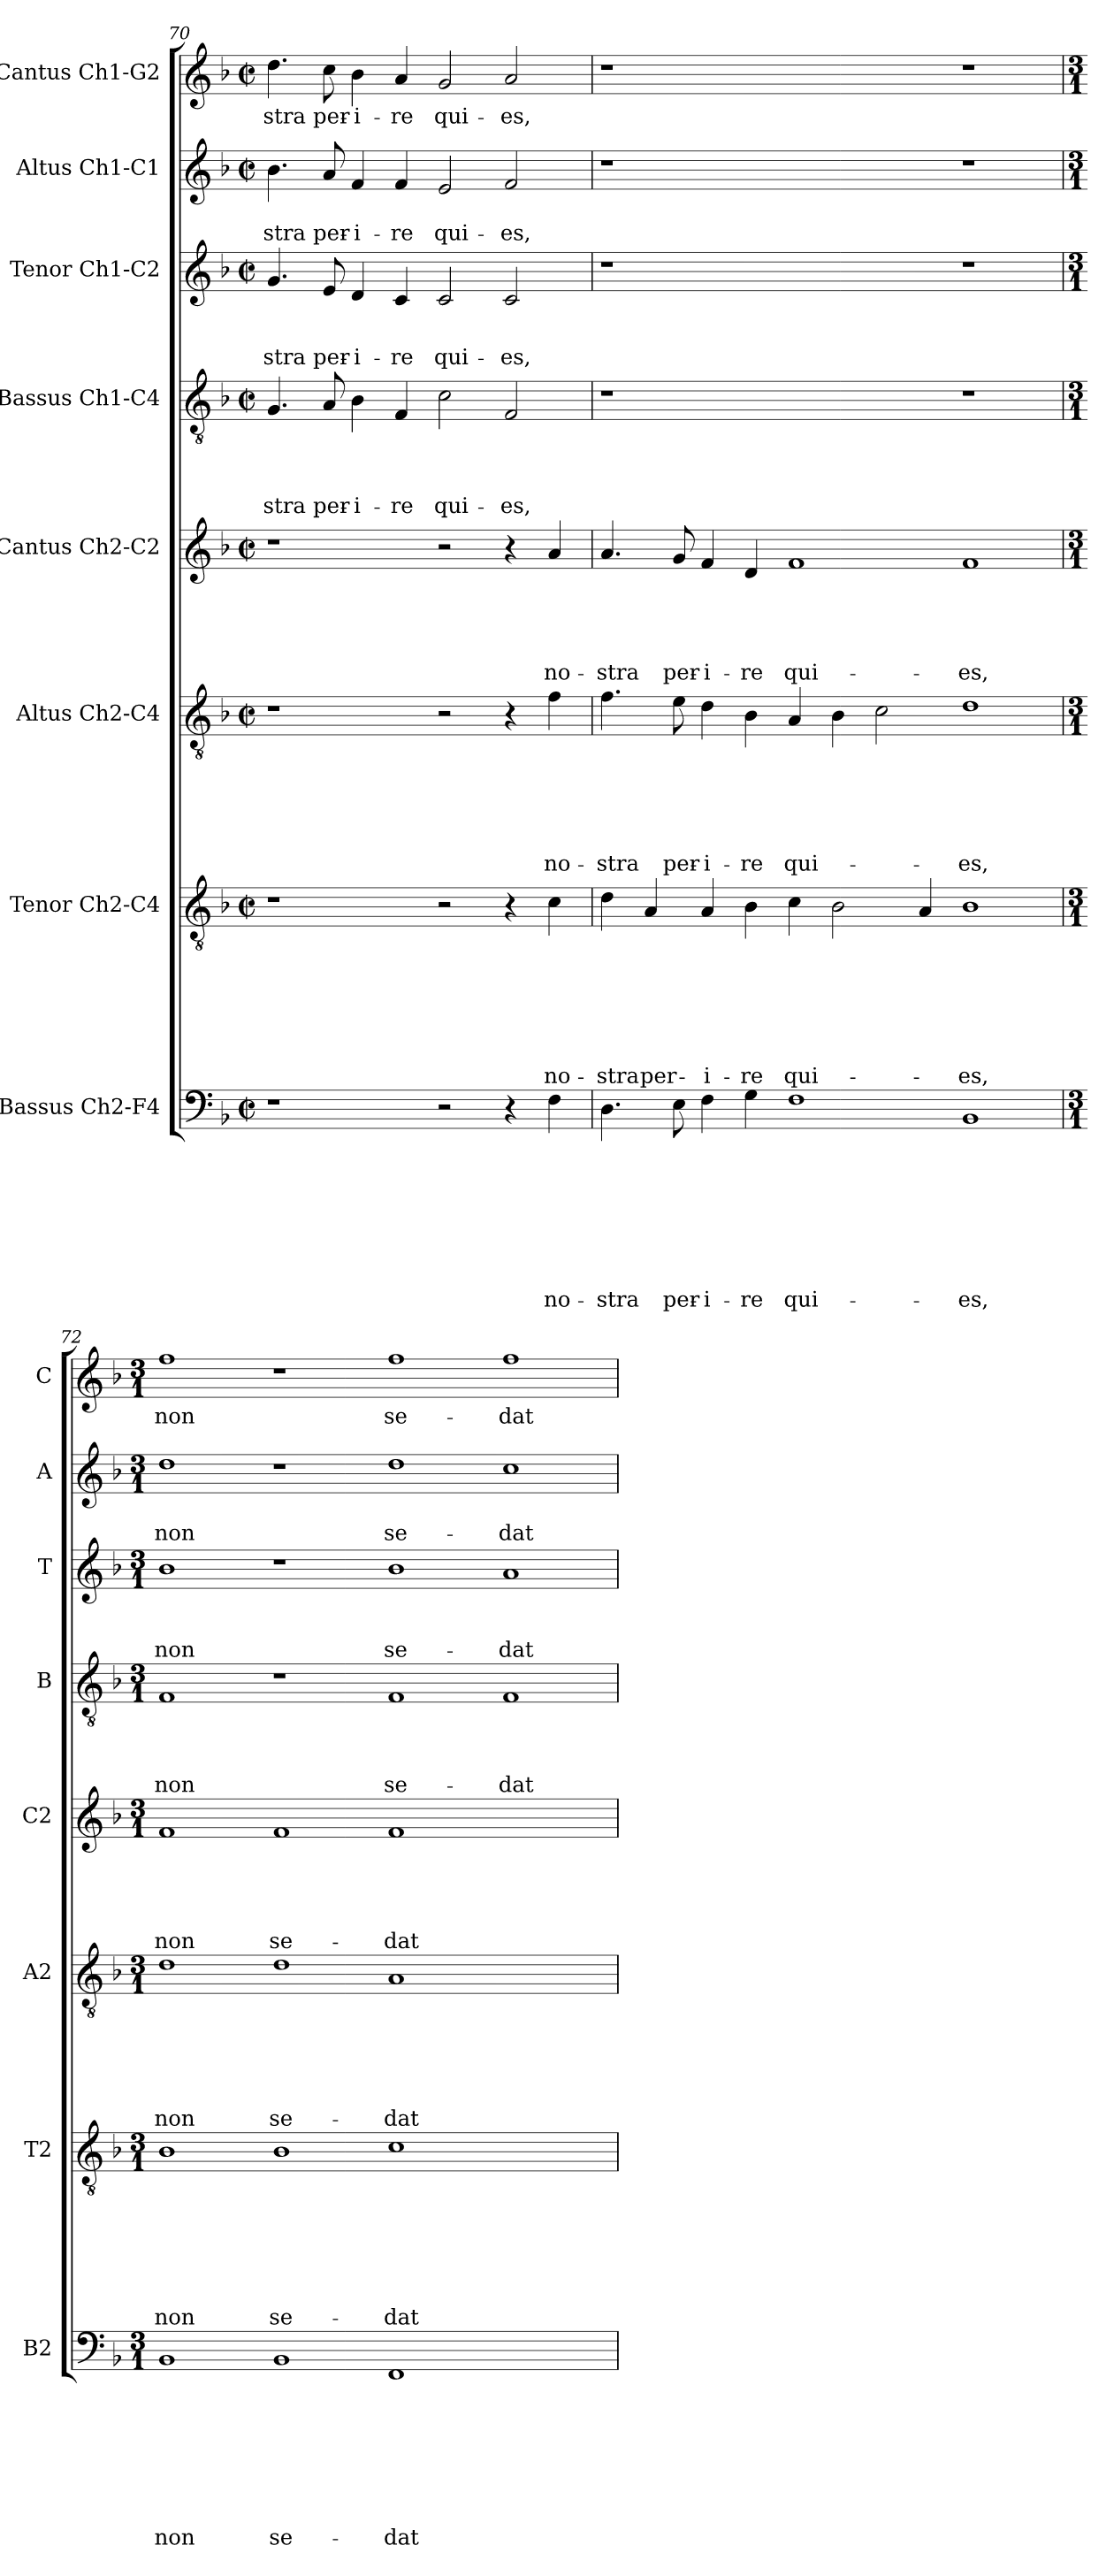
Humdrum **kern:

**kern	**text	**text	**text	**text	**text	**text	**text	**text	**kern	**text	**text	**text	**text	**text	**text	**text	**kern	**text	**text	**text	**text	**text	**text	**kern	**text	**text	**text	**text	**text	**kern	**text	**text	**text	**text	**kern	**text	**text	**text	**kern	**text	**text	**kern	**text
*part8	*part8	*part8	*part8	*part8	*part8	*part8	*part8	*part8	*part7	*part7	*part7	*part7	*part7	*part7	*part7	*part7	*part6	*part6	*part6	*part6	*part6	*part6	*part6	*part5	*part5	*part5	*part5	*part5	*part5	*part4	*part4	*part4	*part4	*part4	*part3	*part3	*part3	*part3	*part2	*part2	*part2	*part1	*part1
*staff8	*staff8	*staff8	*staff8	*staff8	*staff8	*staff8	*staff8	*staff8	*staff7	*staff7	*staff7	*staff7	*staff7	*staff7	*staff7	*staff7	*staff6	*staff6	*staff6	*staff6	*staff6	*staff6	*staff6	*staff5	*staff5	*staff5	*staff5	*staff5	*staff5	*staff4	*staff4	*staff4	*staff4	*staff4	*staff3	*staff3	*staff3	*staff3	*staff2	*staff2	*staff2	*staff1	*staff1
*I"Bassus Ch2-F4	*	*	*	*	*	*	*	*	*I"Tenor Ch2-C4	*	*	*	*	*	*	*	*I"Altus Ch2-C4	*	*	*	*	*	*	*I"Cantus Ch2-C2	*	*	*	*	*	*I"Bassus Ch1-C4	*	*	*	*	*I"Tenor Ch1-C2	*	*	*	*I"Altus Ch1-C1	*	*	*I"Cantus Ch1-G2	*
*I'B2	*	*	*	*	*	*	*	*	*I'T2	*	*	*	*	*	*	*	*I'A2	*	*	*	*	*	*	*I'C2	*	*	*	*	*	*I'B	*	*	*	*	*I'T	*	*	*	*I'A	*	*	*I'C	*
*clefF4	*	*	*	*	*	*	*	*	*clefGv2	*	*	*	*	*	*	*	*clefGv2	*	*	*	*	*	*	*clefG2	*	*	*	*	*	*clefGv2	*	*	*	*	*clefG2	*	*	*	*clefG2	*	*	*clefG2	*
*k[b-]	*	*	*	*	*	*	*	*	*k[b-]	*	*	*	*	*	*	*	*k[b-]	*	*	*	*	*	*	*k[b-]	*	*	*	*	*	*k[b-]	*	*	*	*	*k[b-]	*	*	*	*k[b-]	*	*	*k[b-]	*
*F:	*	*	*	*	*	*	*	*	*F:	*	*	*	*	*	*	*	*F:	*	*	*	*	*	*	*F:	*	*	*	*	*	*F:	*	*	*	*	*F:	*	*	*	*F:	*	*	*F:	*
*M2/2	*	*	*	*	*	*	*	*	*M2/2	*	*	*	*	*	*	*	*M2/2	*	*	*	*	*	*	*M2/2	*	*	*	*	*	*M2/2	*	*	*	*	*M2/2	*	*	*	*M2/2	*	*	*M2/2	*
*met(c|)	*	*	*	*	*	*	*	*	*met(c|)	*	*	*	*	*	*	*	*met(c|)	*	*	*	*	*	*	*met(c|)	*	*	*	*	*	*met(c|)	*	*	*	*	*met(c|)	*	*	*	*met(c|)	*	*	*met(c|)	*
=70	=70	=70	=70	=70	=70	=70	=70	=70	=70	=70	=70	=70	=70	=70	=70	=70	=70	=70	=70	=70	=70	=70	=70	=70	=70	=70	=70	=70	=70	=70	=70	=70	=70	=70	=70	=70	=70	=70	=70	=70	=70	=70	=70
!	!	!	!	!	!	!	!	!	!	!	!	!	!	!	!	!	!	!	!	!	!	!	!	!	!	!	!	!	!	!	!	!	!	!LO:LY:b	!	!	!	!LO:LY:b	!	!	!LO:LY:b	!	!LO:LY:b
1r	.	.	.	.	.	.	.	.	1r	.	.	.	.	.	.	.	1r	.	.	.	.	.	.	1r	.	.	.	.	.	4.G/	.	.	.	-stra	4.g/	.	.	-stra	4.b-\	.	-stra	4.dd\	-stra
!	!	!	!	!	!	!	!	!	!	!	!	!	!	!	!	!	!	!	!	!	!	!	!	!	!	!	!	!	!	!	!	!	!	!LO:LY:b	!	!	!	!LO:LY:b	!	!	!LO:LY:b	!	!LO:LY:b
.	.	.	.	.	.	.	.	.	.	.	.	.	.	.	.	.	.	.	.	.	.	.	.	.	.	.	.	.	.	8A/	.	.	.	per-	8e/	.	.	per-	8a/	.	per-	8cc\	per-
!	!	!	!	!	!	!	!	!	!	!	!	!	!	!	!	!	!	!	!	!	!	!	!	!	!	!	!	!	!	!	!	!	!	!LO:LY:b	!	!	!	!LO:LY:b	!	!	!LO:LY:b	!	!LO:LY:b
.	.	.	.	.	.	.	.	.	.	.	.	.	.	.	.	.	.	.	.	.	.	.	.	.	.	.	.	.	.	4B-\	.	.	.	-i-	4d/	.	.	-i-	4f/	.	-i-	4b-\	-i-
!	!	!	!	!	!	!	!	!	!	!	!	!	!	!	!	!	!	!	!	!	!	!	!	!	!	!	!	!	!	!	!	!	!	!LO:LY:b	!	!	!	!LO:LY:b	!	!	!LO:LY:b	!	!LO:LY:b
.	.	.	.	.	.	.	.	.	.	.	.	.	.	.	.	.	.	.	.	.	.	.	.	.	.	.	.	.	.	4F/	.	.	.	-re	4c/	.	.	-re	4f/	.	-re	4a/	-re
!	!	!	!	!	!	!	!	!	!	!	!	!	!	!	!	!	!	!	!	!	!	!	!	!	!	!	!	!	!	!	!	!	!	!LO:LY:b	!	!	!	!LO:LY:b	!	!	!LO:LY:b	!	!LO:LY:b
2r	.	.	.	.	.	.	.	.	2r	.	.	.	.	.	.	.	2r	.	.	.	.	.	.	2r	.	.	.	.	.	2c\	.	.	.	qui-	2c/	.	.	qui-	2e/	.	qui-	2g/	qui-
!	!	!	!	!	!	!	!	!	!	!	!	!	!	!	!	!	!	!	!	!	!	!	!	!	!	!	!	!	!	!	!	!	!	!LO:LY:b	!	!	!	!LO:LY:b	!	!	!LO:LY:b	!	!LO:LY:b
4r	.	.	.	.	.	.	.	.	4r	.	.	.	.	.	.	.	4r	.	.	.	.	.	.	4r	.	.	.	.	.	2F/	.	.	.	-es,	2c/	.	.	-es,	2f/	.	-es,	2a/	-es,
!	!	!	!	!	!	!	!	!LO:LY:b	!	!	!	!	!	!	!	!LO:LY:b	!	!	!	!	!	!	!LO:LY:b	!	!	!	!	!	!LO:LY:b	!	!	!	!	!	!	!	!	!	!	!	!	!	!
4F\	.	.	.	.	.	.	.	no-	4c\	.	.	.	.	.	.	no-	4f\	.	.	.	.	.	no-	4a/	.	.	.	.	no-	.	.	.	.	.	.	.	.	.	.	.	.	.	.
=71	=71	=71	=71	=71	=71	=71	=71	=71	=71	=71	=71	=71	=71	=71	=71	=71	=71	=71	=71	=71	=71	=71	=71	=71	=71	=71	=71	=71	=71	=71	=71	=71	=71	=71	=71	=71	=71	=71	=71	=71	=71	=71	=71
!	!	!	!	!	!	!	!	!LO:LY:b	!	!	!	!	!	!	!	!LO:LY:b	!	!	!	!	!	!	!LO:LY:b	!	!	!	!	!	!LO:LY:b	!	!	!	!	!	!	!	!	!	!	!	!	!	!
4.D\	.	.	.	.	.	.	.	-stra	4d\	.	.	.	.	.	.	-stra	4.f\	.	.	.	.	.	-stra	4.a/	.	.	.	.	-stra	1r	.	.	.	.	1r	.	.	.	1r	.	.	1r	.
!	!	!	!	!	!	!	!	!	!	!	!	!	!	!	!	!LO:LY:b	!	!	!	!	!	!	!	!	!	!	!	!	!	!	!	!	!	!	!	!	!	!	!	!	!	!	!
.	.	.	.	.	.	.	.	.	4A/	.	.	.	.	.	.	per-	.	.	.	.	.	.	.	.	.	.	.	.	.	.	.	.	.	.	.	.	.	.	.	.	.	.	.
!	!	!	!	!	!	!	!	!LO:LY:b	!	!	!	!	!	!	!	!	!	!	!	!	!	!	!LO:LY:b	!	!	!	!	!	!LO:LY:b	!	!	!	!	!	!	!	!	!	!	!	!	!	!
8E\	.	.	.	.	.	.	.	per-	.	.	.	.	.	.	.	.	8e\	.	.	.	.	.	per-	8g/	.	.	.	.	per-	.	.	.	.	.	.	.	.	.	.	.	.	.	.
!	!	!	!	!	!	!	!	!LO:LY:b	!	!	!	!	!	!	!	!LO:LY:b	!	!	!	!	!	!	!LO:LY:b	!	!	!	!	!	!LO:LY:b	!	!	!	!	!	!	!	!	!	!	!	!	!	!
4F\	.	.	.	.	.	.	.	-i-	4A/	.	.	.	.	.	.	-i-	4d\	.	.	.	.	.	-i-	4f/	.	.	.	.	-i-	.	.	.	.	.	.	.	.	.	.	.	.	.	.
!	!	!	!	!	!	!	!	!LO:LY:b	!	!	!	!	!	!	!	!LO:LY:b	!	!	!	!	!	!	!LO:LY:b	!	!	!	!	!	!LO:LY:b	!	!	!	!	!	!	!	!	!	!	!	!	!	!
4G\	.	.	.	.	.	.	.	-re	4B-\	.	.	.	.	.	.	-re	4B-\	.	.	.	.	.	-re	4d/	.	.	.	.	-re	.	.	.	.	.	.	.	.	.	.	.	.	.	.
!	!	!	!	!	!	!	!	!LO:LY:b	!	!	!	!	!	!	!	!LO:LY:b	!	!	!	!	!	!	!LO:LY:b	!	!	!	!	!	!LO:LY:b	!	!	!	!	!	!	!	!	!	!	!	!	!	!
1F	.	.	.	.	.	.	.	qui-	4c\	.	.	.	.	.	.	qui-	4A/	.	.	.	.	.	qui-	1f	.	.	.	.	qui-	1ryy	.	.	.	.	1ryy	.	.	.	1ryy	.	.	1ryy	.
.	.	.	.	.	.	.	.	.	2B-\	.	.	.	.	.	.	.	4B-\	.	.	.	.	.	.	.	.	.	.	.	.	.	.	.	.	.	.	.	.	.	.	.	.	.	.
.	.	.	.	.	.	.	.	.	.	.	.	.	.	.	.	.	2c\	.	.	.	.	.	.	.	.	.	.	.	.	.	.	.	.	.	.	.	.	.	.	.	.	.	.
.	.	.	.	.	.	.	.	.	4A/	.	.	.	.	.	.	.	.	.	.	.	.	.	.	.	.	.	.	.	.	.	.	.	.	.	.	.	.	.	.	.	.	.	.
!	!	!	!	!	!	!	!	!LO:LY:b	!	!	!	!	!	!	!	!LO:LY:b	!	!	!	!	!	!	!LO:LY:b	!	!	!	!	!	!LO:LY:b	!	!	!	!	!	!	!	!	!	!	!	!	!	!
1BB-	.	.	.	.	.	.	.	-es,	1B-	.	.	.	.	.	.	-es,	1d	.	.	.	.	.	-es,	1f	.	.	.	.	-es,	1r	.	.	.	.	1r	.	.	.	1r	.	.	1r	.
!!LO:LB:g=z
=72	=72	=72	=72	=72	=72	=72	=72	=72	=72	=72	=72	=72	=72	=72	=72	=72	=72	=72	=72	=72	=72	=72	=72	=72	=72	=72	=72	=72	=72	=72	=72	=72	=72	=72	=72	=72	=72	=72	=72	=72	=72	=72	=72
*M3/1	*	*	*	*	*	*	*	*	*M3/1	*	*	*	*	*	*	*	*M3/1	*	*	*	*	*	*	*M3/1	*	*	*	*	*	*M3/1	*	*	*	*	*M3/1	*	*	*	*M3/1	*	*	*M3/1	*
!	!	!	!	!	!	!	!	!LO:LY:b	!	!	!	!	!	!	!	!LO:LY:b	!	!	!	!	!	!	!LO:LY:b	!	!	!	!	!	!LO:LY:b	!	!	!	!	!LO:LY:b	!	!	!	!LO:LY:b	!	!	!LO:LY:b	!	!LO:LY:b
1BB-	.	.	.	.	.	.	.	non	1B-	.	.	.	.	.	.	non	1d	.	.	.	.	.	non	1f	.	.	.	.	non	1F	.	.	.	non	1b-	.	.	non	1dd	.	non	1ff	non
!	!	!	!	!	!	!	!	!LO:LY:b	!	!	!	!	!	!	!	!LO:LY:b	!	!	!	!	!	!	!LO:LY:b	!	!	!	!	!	!LO:LY:b	!	!	!	!	!	!	!	!	!	!	!	!	!	!
1BB-	.	.	.	.	.	.	.	se-	1B-	.	.	.	.	.	.	se-	1d	.	.	.	.	.	se-	1f	.	.	.	.	se-	1r	.	.	.	.	1r	.	.	.	1r	.	.	1r	.
!	!	!	!	!	!	!	!	!LO:LY:b	!	!	!	!	!	!	!	!LO:LY:b	!	!	!	!	!	!	!LO:LY:b	!	!	!	!	!	!LO:LY:b	!	!	!	!	!LO:LY:b	!	!	!	!LO:LY:b	!	!	!LO:LY:b	!	!LO:LY:b
1FF	.	.	.	.	.	.	.	-dat	1c	.	.	.	.	.	.	-dat	1A	.	.	.	.	.	-dat	1f	.	.	.	.	-dat	1F	.	.	.	se-	1b-	.	.	se-	1dd	.	se-	1ff	se-
!	!	!	!	!	!	!	!	!	!	!	!	!	!	!	!	!	!	!	!	!	!	!	!	!	!	!	!	!	!	!	!	!	!	!LO:LY:b	!	!	!	!LO:LY:b	!	!	!LO:LY:b	!	!LO:LY:b
1ryy	.	.	.	.	.	.	.	.	1ryy	.	.	.	.	.	.	.	1ryy	.	.	.	.	.	.	1ryy	.	.	.	.	.	1F	.	.	.	-dat	1a	.	.	-dat	1cc	.	-dat	1ff	-dat
=	=	=	=	=	=	=	=	=	=	=	=	=	=	=	=	=	=	=	=	=	=	=	=	=	=	=	=	=	=	=	=	=	=	=	=	=	=	=	=	=	=	=	=
*-	*-	*-	*-	*-	*-	*-	*-	*-	*-	*-	*-	*-	*-	*-	*-	*-	*-	*-	*-	*-	*-	*-	*-	*-	*-	*-	*-	*-	*-	*-	*-	*-	*-	*-	*-	*-	*-	*-	*-	*-	*-	*-	*-
